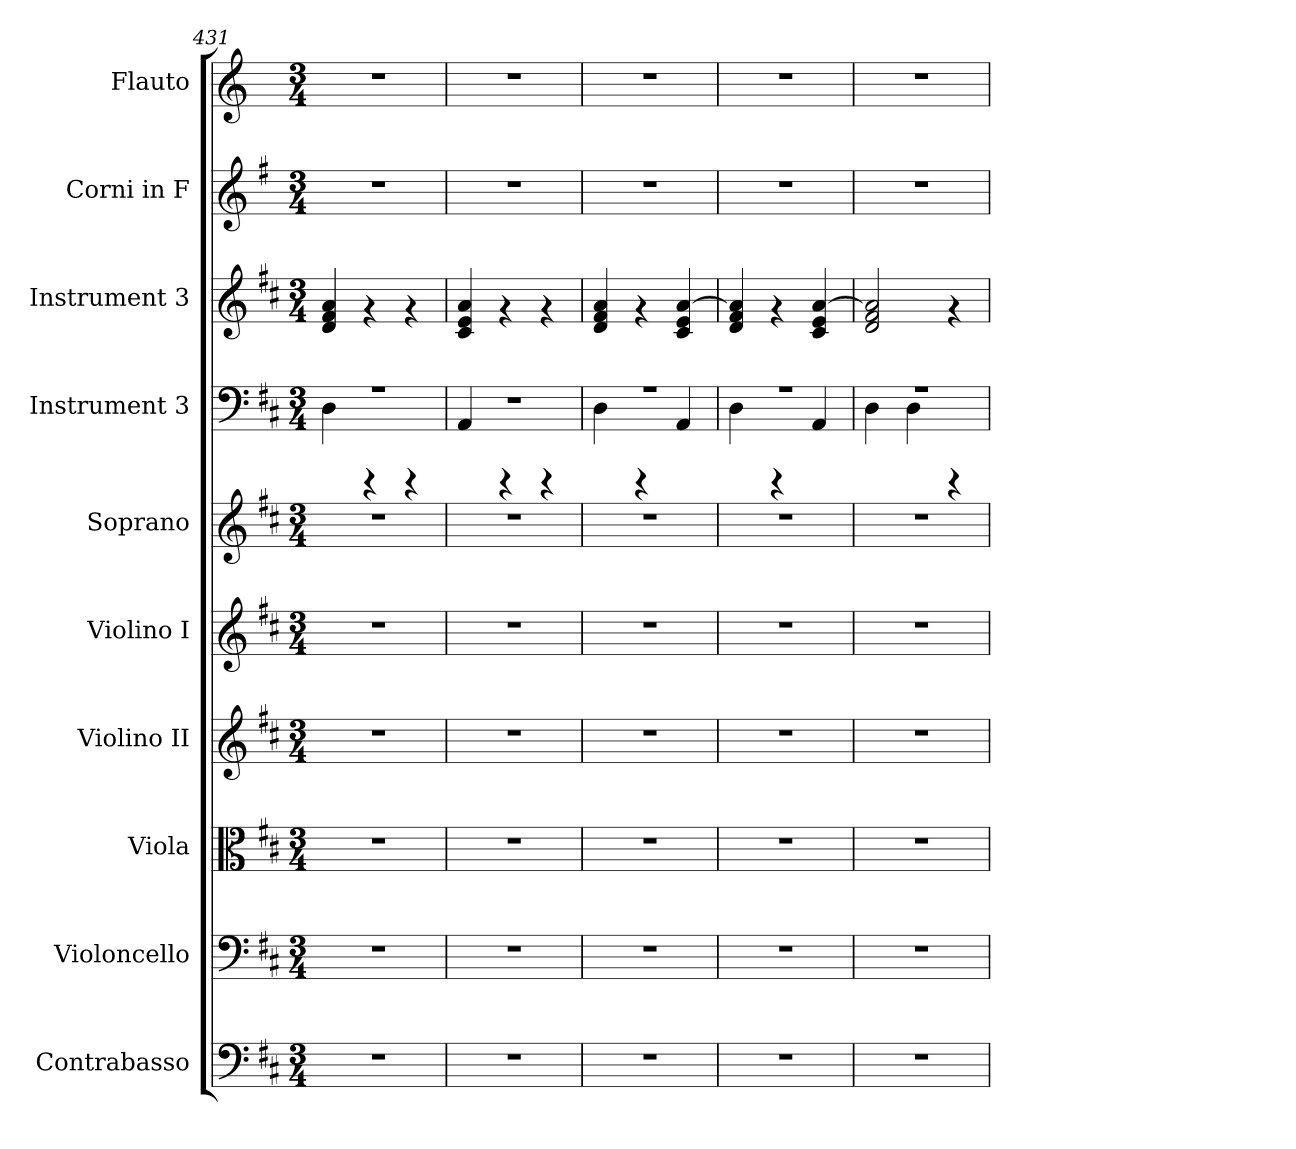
**kern	**kern	**kern	**kern	**kern	**kern	**kern	**kern	**kern	**kern
*part10	*part9	*part8	*part7	*part6	*part5	*part4	*part3	*part2	*part1
*staff10	*staff9	*staff8	*staff7	*staff6	*staff5	*staff4	*staff3	*staff2	*staff1
*I"Contrabasso	*I"Violoncello	*I"Viola	*I"Violino II	*I"Violino I	*I"Soprano	*I"Instrument 3	*I"Instrument 3	*I"Corni in F	*I"Flauto
*I'Cb.	*I'Vc.	*I'Vla.	*I'Vln. II	*I'Vln. I	*I'S	*	*	*I'Cor.	*I'Fl.
*clefF4	*clefF4	*clefC3	*clefG2	*clefG2	*clefG2	*clefF4	*clefG2	*clefG2	*clefG2
*ITrd1c2	*ITrd1c2	*ITrd1c2	*ITrd1c2	*ITrd1c2	*ITrd1c2	*ITrd1c2	*ITrd1c2	*ITrd4c7	*ITrd1c2
*k[]	*k[]	*k[]	*k[]	*k[]	*k[]	*k[]	*k[]	*k[]	*k[b-e-]
*C:	*C:	*C:	*C:	*C:	*C:	*C:	*C:	*C:	*B-:
*M3/4	*M3/4	*M3/4	*M3/4	*M3/4	*M3/4	*M3/4	*M3/4	*M3/4	*M3/4
=431	=431	=431	=431	=431	=431	=431	=431	=431	=431
*	*	*	*	*	*	*^	*	*	*
2.r	2.r	2.r	2.r	2.r	2.r	2.r	4C\	4e/ 4c/ 4g/	2.r	2.r
.	.	.	.	.	.	.	4rCCC	4rf	.	.
.	.	.	.	.	.	.	4rCCC	4rf	.	.
=432	=432	=432	=432	=432	=432	=432	=432	=432	=432	=432
2.r	2.r	2.r	2.r	2.r	2.r	2.r	4GG/	4d/ 4B/ 4g/	2.r	2.r
.	.	.	.	.	.	.	4rCCC	4rf	.	.
.	.	.	.	.	.	.	4rCCC	4rf	.	.
!!LO:LB:g=z
=433	=433	=433	=433	=433	=433	=433	=433	=433	=433	=433
2.r	2.r	2.r	2.r	2.r	2.r	2.r	4C\	4e/ 4c/ 4g/	2.r	2.r
.	.	.	.	.	.	.	4rCCC	4rf	.	.
.	.	.	.	.	.	.	4GG/	[<4g/ 4d/ 4B/	.	.
=434	=434	=434	=434	=434	=434	=434	=434	=434	=434	=434
2.r	2.r	2.r	2.r	2.r	2.r	2.r	4C\	4e/ 4c/ 4g/]	2.r	2.r
.	.	.	.	.	.	.	4rCCC	4rf	.	.
.	.	.	.	.	.	.	4GG/	[<4g/ 4d/ 4B/	.	.
=435	=435	=435	=435	=435	=435	=435	=435	=435	=435	=435
2.r	2.r	2.r	2.r	2.r	2.r	2.r	4C\	2e/ 2c/ 2g/]	2.r	2.r
.	.	.	.	.	.	.	4C\	.	.	.
.	.	.	.	.	.	.	4rCCC	4rf	.	.
*	*	*	*	*	*	*v	*v	*	*	*
=	=	=	=	=	=	=	=	=	=
*-	*-	*-	*-	*-	*-	*-	*-	*-	*-
